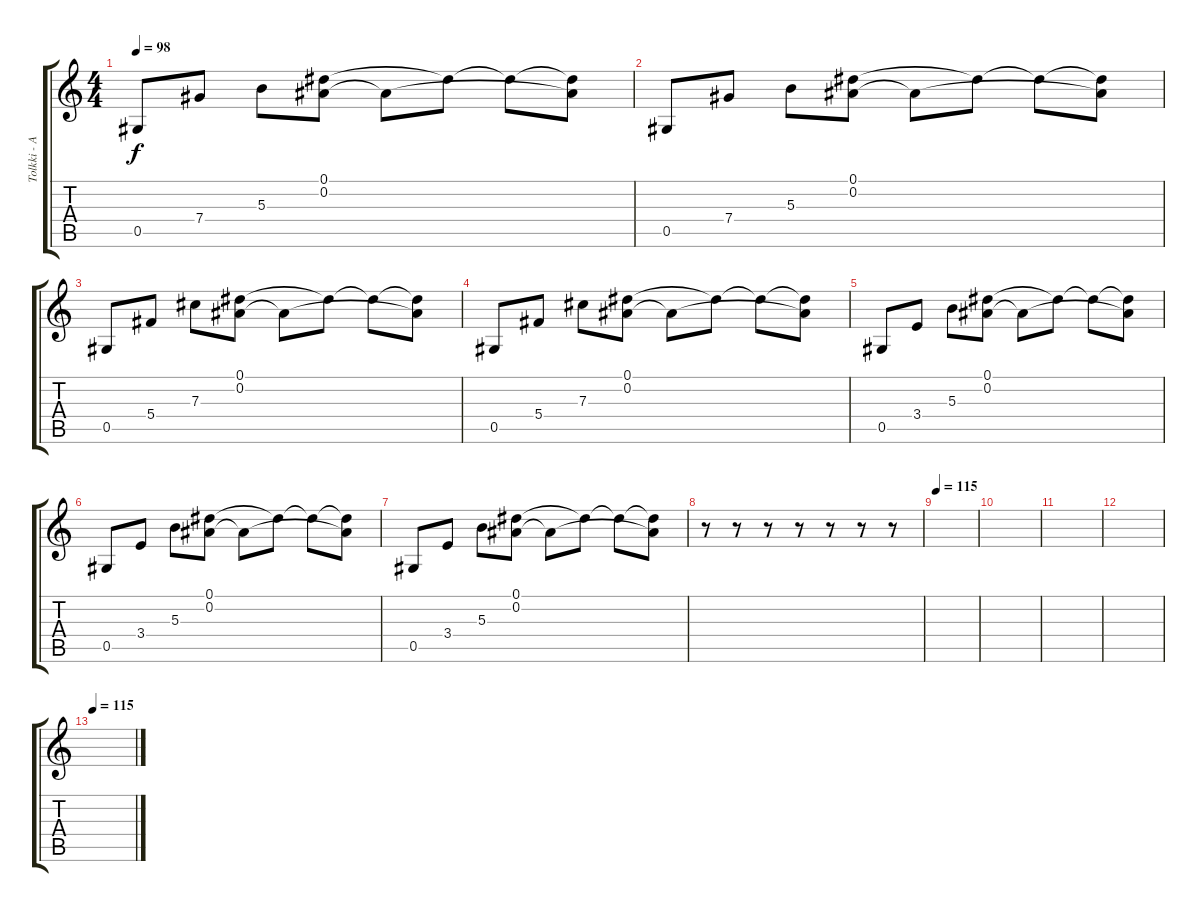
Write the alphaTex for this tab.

\track ("Tolkki - Acoustic Guitar" "Tolkki - A") {instrument acousticguitarnylon}
\staff {score tabs}
\tuning (Eb4 Bb3 Gb3 Db3 Ab2 Eb2) {hide}
\ts (4 4)
\tempo 98
\clef g2
\ks c
0.5.8{dy f} 7.4.8 5.3.8 (0.1 0.2).8 0.2{t}.8 0.1{t}.8 0.1{t}.8 (0.1{t} 0.2{t}).8 |
0.5.8 7.4.8 5.3.8 (0.1 0.2).8 0.2{t}.8 0.1{t}.8 0.1{t}.8 (0.1{t} 0.2{t}).8 |
0.5.8 5.4.8 7.3.8 (0.1 0.2).8 0.2{t}.8 0.1{t}.8 0.1{t}.8 (0.1{t} 0.2{t}).8 |
0.5.8 5.4.8 7.3.8 (0.1 0.2).8 0.2{t}.8 0.1{t}.8 0.1{t}.8 (0.1{t} 0.2{t}).8 |
0.5.8 3.4.8 5.3.8 (0.1 0.2).8 0.2{t}.8 0.1{t}.8 0.1{t}.8 (0.1{t} 0.2{t}).8 |
0.5.8 3.4.8 5.3.8 (0.1 0.2).8 0.2{t}.8 0.1{t}.8 0.1{t}.8 (0.1{t} 0.2{t}).8 |
0.5.8 3.4.8 5.3.8 (0.1 0.2).8 0.2{t}.8 0.1{t}.8 0.1{t}.8 (0.1{t} 0.2{t}).8 |
r.8 r.8 r.8 r.8 r.8 r.8 r.8 |
\tempo 115
|
|
|
|
\tempo 115
